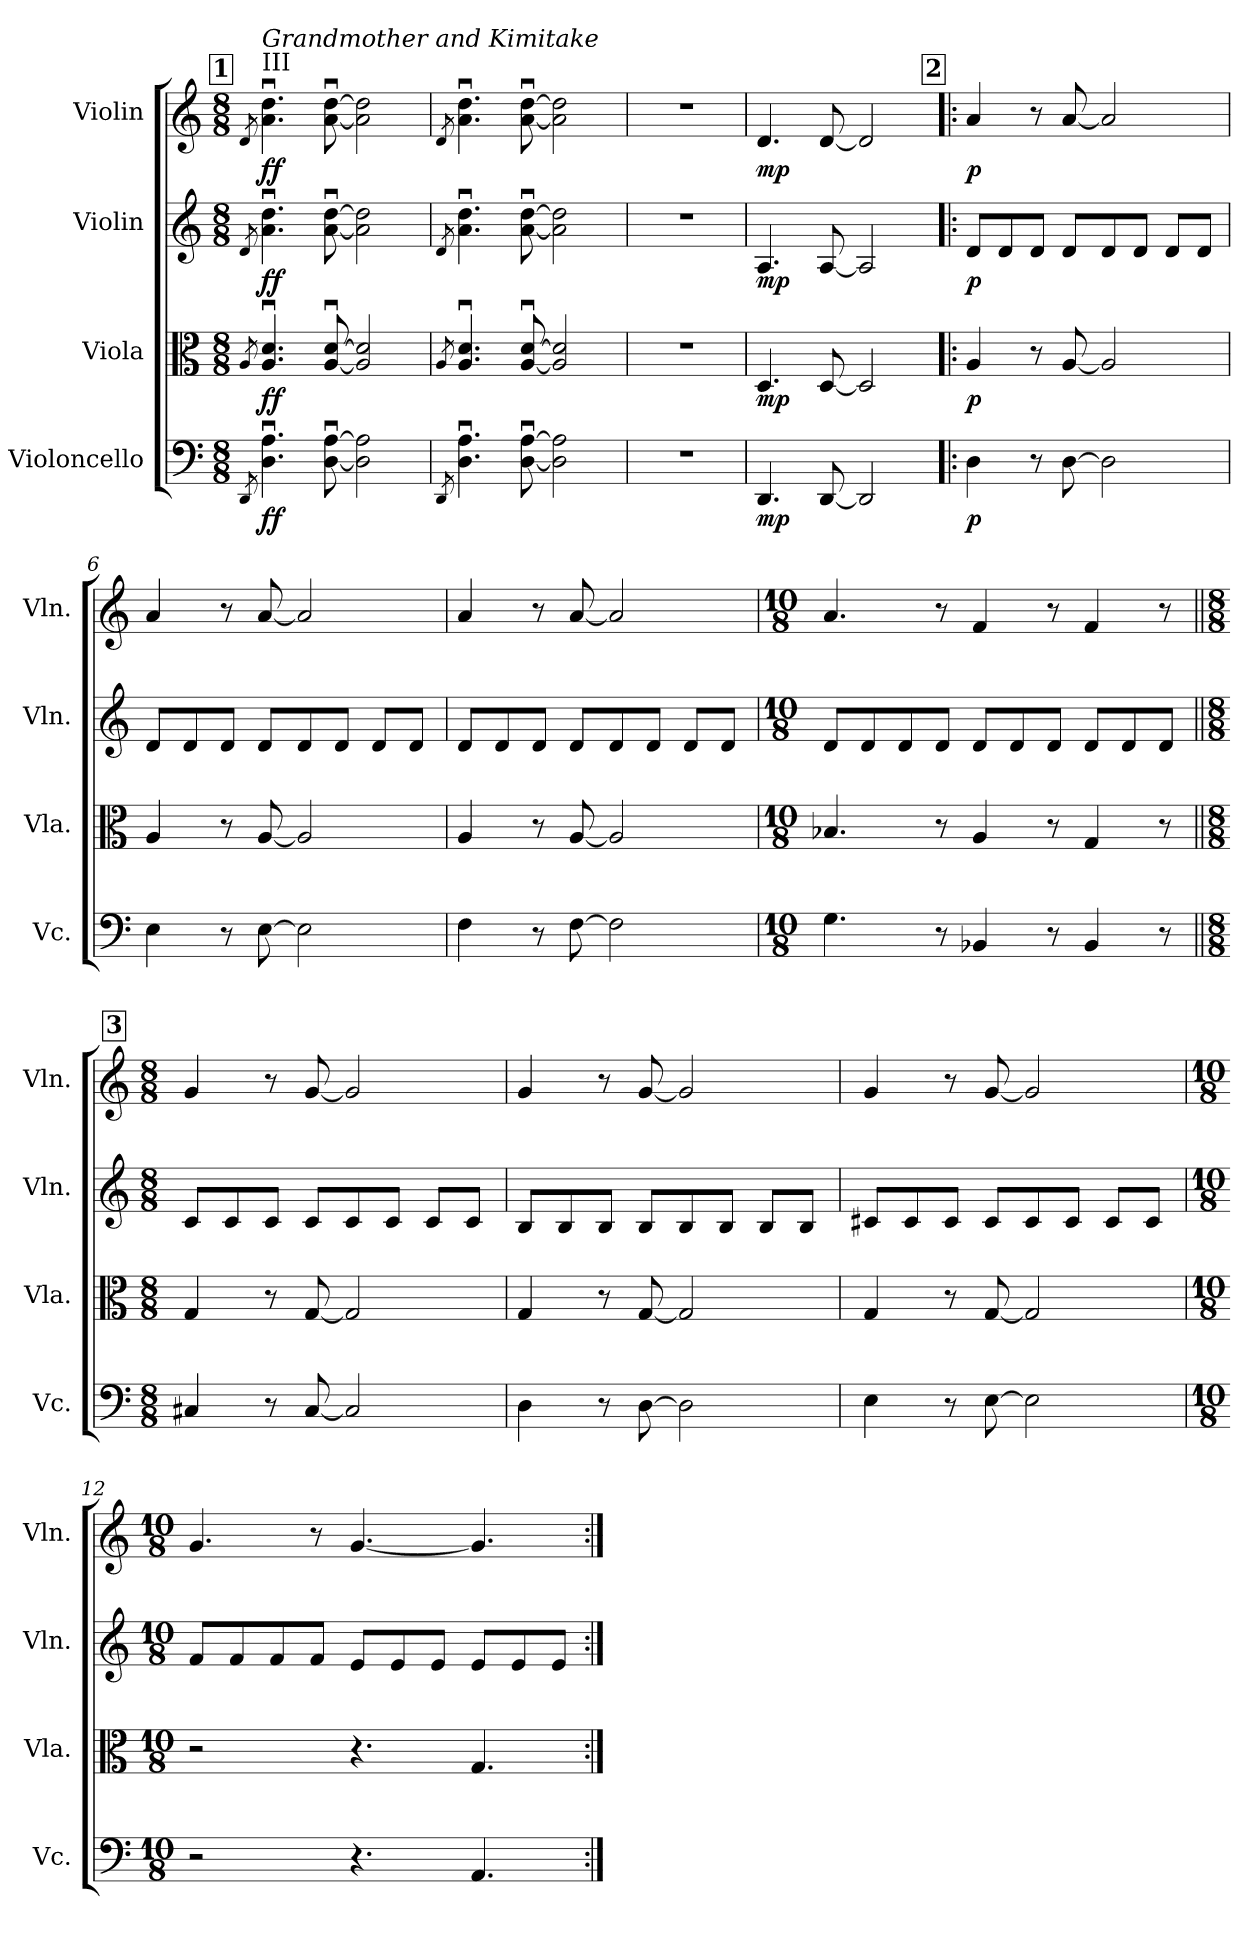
**kern	**dynam	**kern	**dynam	**kern	**dynam	**kern	**dynam
*part4	*part4	*part3	*part3	*part2	*part2	*part1	*part1
*staff4	*staff4	*staff3	*staff3	*staff2	*staff2	*staff1	*staff1
*I"Violoncello	*	*I"Viola	*	*I"Violin	*	*I"Violin	*
*I'Vc.	*	*I'Vla.	*	*I'Vln.	*	*I'Vln.	*
!!LO:PB:g=z
*clefF4	*	*clefC3	*	*clefG2	*	*clefG2	*
*k[]	*	*k[]	*	*k[]	*	*k[]	*
*M8/8	*	*M8/8	*	*M8/8	*	*M8/8	*
*MM120	*	*MM120	*	*MM120	*	*MM120	*
!!LO:REH:place=s1:a:B:fs=14:t=1
=1	=1	=1	=1	=1	=1	=1	=1
8qDD/	.	8qA/	.	8qd/	.	8qd/	.
!	!	!	!	!	!	!LO:TX:a:t=III	!
!	!	!	!	!	!	!LO:TX:a:i:t=Grandmother and Kimitake	!
!	!LO:DY:b	!	!LO:DY:b	!	!LO:DY:b	!	!LO:DY:b
4.D\u 4.A\u	ff	4.A/u 4.d/u	ff	4.a\u 4.dd\u	ff	4.a\u 4.dd\u	ff
[8D\u [8A\u	.	[8A/u [8d/u	.	[8a\u [8dd\u	.	[8a\u [8dd\u	.
2D\] 2A\]	.	2A/] 2d/]	.	2a\] 2dd\]	.	2a\] 2dd\]	.
=2	=2	=2	=2	=2	=2	=2	=2
8qDD/	.	8qA/	.	8qd/	.	8qd/	.
4.D\u 4.A\u	.	4.A/u 4.d/u	.	4.a\u 4.dd\u	.	4.a\u 4.dd\u	.
[8D\u [8A\u	.	[8A/u [8d/u	.	[8a\u [8dd\u	.	[8a\u [8dd\u	.
2D\] 2A\]	.	2A/] 2d/]	.	2a\] 2dd\]	.	2a\] 2dd\]	.
=3	=3	=3	=3	=3	=3	=3	=3
1r	.	1r	.	1r	.	1r	.
=4	=4	=4	=4	=4	=4	=4	=4
!	!LO:DY:b	!	!LO:DY:b	!	!LO:DY:b	!	!LO:DY:b
4.DD/	mp	4.D/	mp	4.A/	mp	4.d/	mp
[8DD/	.	[8D/	.	[8A/	.	[8d/	.
2DD/]	.	2D/]	.	2A/]	.	2d/]	.
!!LO:LB:g=z
!!LO:REH:place=s1:a:B:fs=14:t=2
=5!|:	=5!|:	=5!|:	=5!|:	=5!|:	=5!|:	=5!|:	=5!|:
!	!LO:DY:b	!	!LO:DY:b	!	!LO:DY:b	!	!LO:DY:b
4D\	p	4A/	p	8d/L	p	4a/	p
.	.	.	.	8d/	.	.	.
8r	.	8r	.	8d/J	.	8r	.
[8D\	.	[8A/	.	8d/L	.	[8a/	.
2D\]	.	2A/]	.	8d/	.	2a/]	.
.	.	.	.	8d/J	.	.	.
.	.	.	.	8d/L	.	.	.
.	.	.	.	8d/J	.	.	.
=6	=6	=6	=6	=6	=6	=6	=6
4E\	.	4A/	.	8d/L	.	4a/	.
.	.	.	.	8d/	.	.	.
8r	.	8r	.	8d/J	.	8r	.
[8E\	.	[8A/	.	8d/L	.	[8a/	.
2E\]	.	2A/]	.	8d/	.	2a/]	.
.	.	.	.	8d/J	.	.	.
.	.	.	.	8d/L	.	.	.
.	.	.	.	8d/J	.	.	.
=7	=7	=7	=7	=7	=7	=7	=7
4F\	.	4A/	.	8d/L	.	4a/	.
.	.	.	.	8d/	.	.	.
8r	.	8r	.	8d/J	.	8r	.
[8F\	.	[8A/	.	8d/L	.	[8a/	.
2F\]	.	2A/]	.	8d/	.	2a/]	.
.	.	.	.	8d/J	.	.	.
.	.	.	.	8d/L	.	.	.
.	.	.	.	8d/J	.	.	.
=8	=8	=8	=8	=8	=8	=8	=8
*M10/8	*	*M10/8	*	*M10/8	*	*M10/8	*
4.G\	.	4.B-X/	.	8d/L	.	4.a/	.
.	.	.	.	8d/	.	.	.
.	.	.	.	8d/	.	.	.
8r	.	8r	.	8d/J	.	8r	.
4BB-X/	.	4A/	.	8d/L	.	4f/	.
.	.	.	.	8d/	.	.	.
8r	.	8r	.	8d/J	.	8r	.
4BB-/	.	4G/	.	8d/L	.	4f/	.
.	.	.	.	8d/	.	.	.
8r	.	8r	.	8d/J	.	8r	.
!!LO:LB:g=z
!!LO:REH:place=s1:a:B:fs=14:t=3
=9||	=9||	=9||	=9||	=9||	=9||	=9||	=9||
*M8/8	*	*M8/8	*	*M8/8	*	*M8/8	*
4C#X/	.	4G/	.	8c/L	.	4g/	.
.	.	.	.	8c/	.	.	.
8r	.	8r	.	8c/J	.	8r	.
[8C#/	.	[8G/	.	8c/L	.	[8g/	.
2C#/]	.	2G/]	.	8c/	.	2g/]	.
.	.	.	.	8c/J	.	.	.
.	.	.	.	8c/L	.	.	.
.	.	.	.	8c/J	.	.	.
=10	=10	=10	=10	=10	=10	=10	=10
4D\	.	4G/	.	8B/L	.	4g/	.
.	.	.	.	8B/	.	.	.
8r	.	8r	.	8B/J	.	8r	.
[8D\	.	[8G/	.	8B/L	.	[8g/	.
2D\]	.	2G/]	.	8B/	.	2g/]	.
.	.	.	.	8B/J	.	.	.
.	.	.	.	8B/L	.	.	.
.	.	.	.	8B/J	.	.	.
=11	=11	=11	=11	=11	=11	=11	=11
4E\	.	4G/	.	8c#X/L	.	4g/	.
.	.	.	.	8c#/	.	.	.
8r	.	8r	.	8c#/J	.	8r	.
[8E\	.	[8G/	.	8c#/L	.	[8g/	.
2E\]	.	2G/]	.	8c#/	.	2g/]	.
.	.	.	.	8c#/J	.	.	.
.	.	.	.	8c#/L	.	.	.
.	.	.	.	8c#/J	.	.	.
=12	=12	=12	=12	=12	=12	=12	=12
*M10/8	*	*M10/8	*	*M10/8	*	*M10/8	*
2r	.	2r	.	8f/L	.	4.g/	.
.	.	.	.	8f/	.	.	.
.	.	.	.	8f/	.	.	.
.	.	.	.	8f/J	.	8r	.
4.r	.	4.r	.	8e/L	.	[4.g/	.
.	.	.	.	8e/	.	.	.
.	.	.	.	8e/J	.	.	.
4.AA/	.	4.G/	.	8e/L	.	4.g/]	.
.	.	.	.	8e/	.	.	.
.	.	.	.	8e/J	.	.	.
=:|!	=:|!	=:|!	=:|!	=:|!	=:|!	=:|!	=:|!
*-	*-	*-	*-	*-	*-	*-	*-
